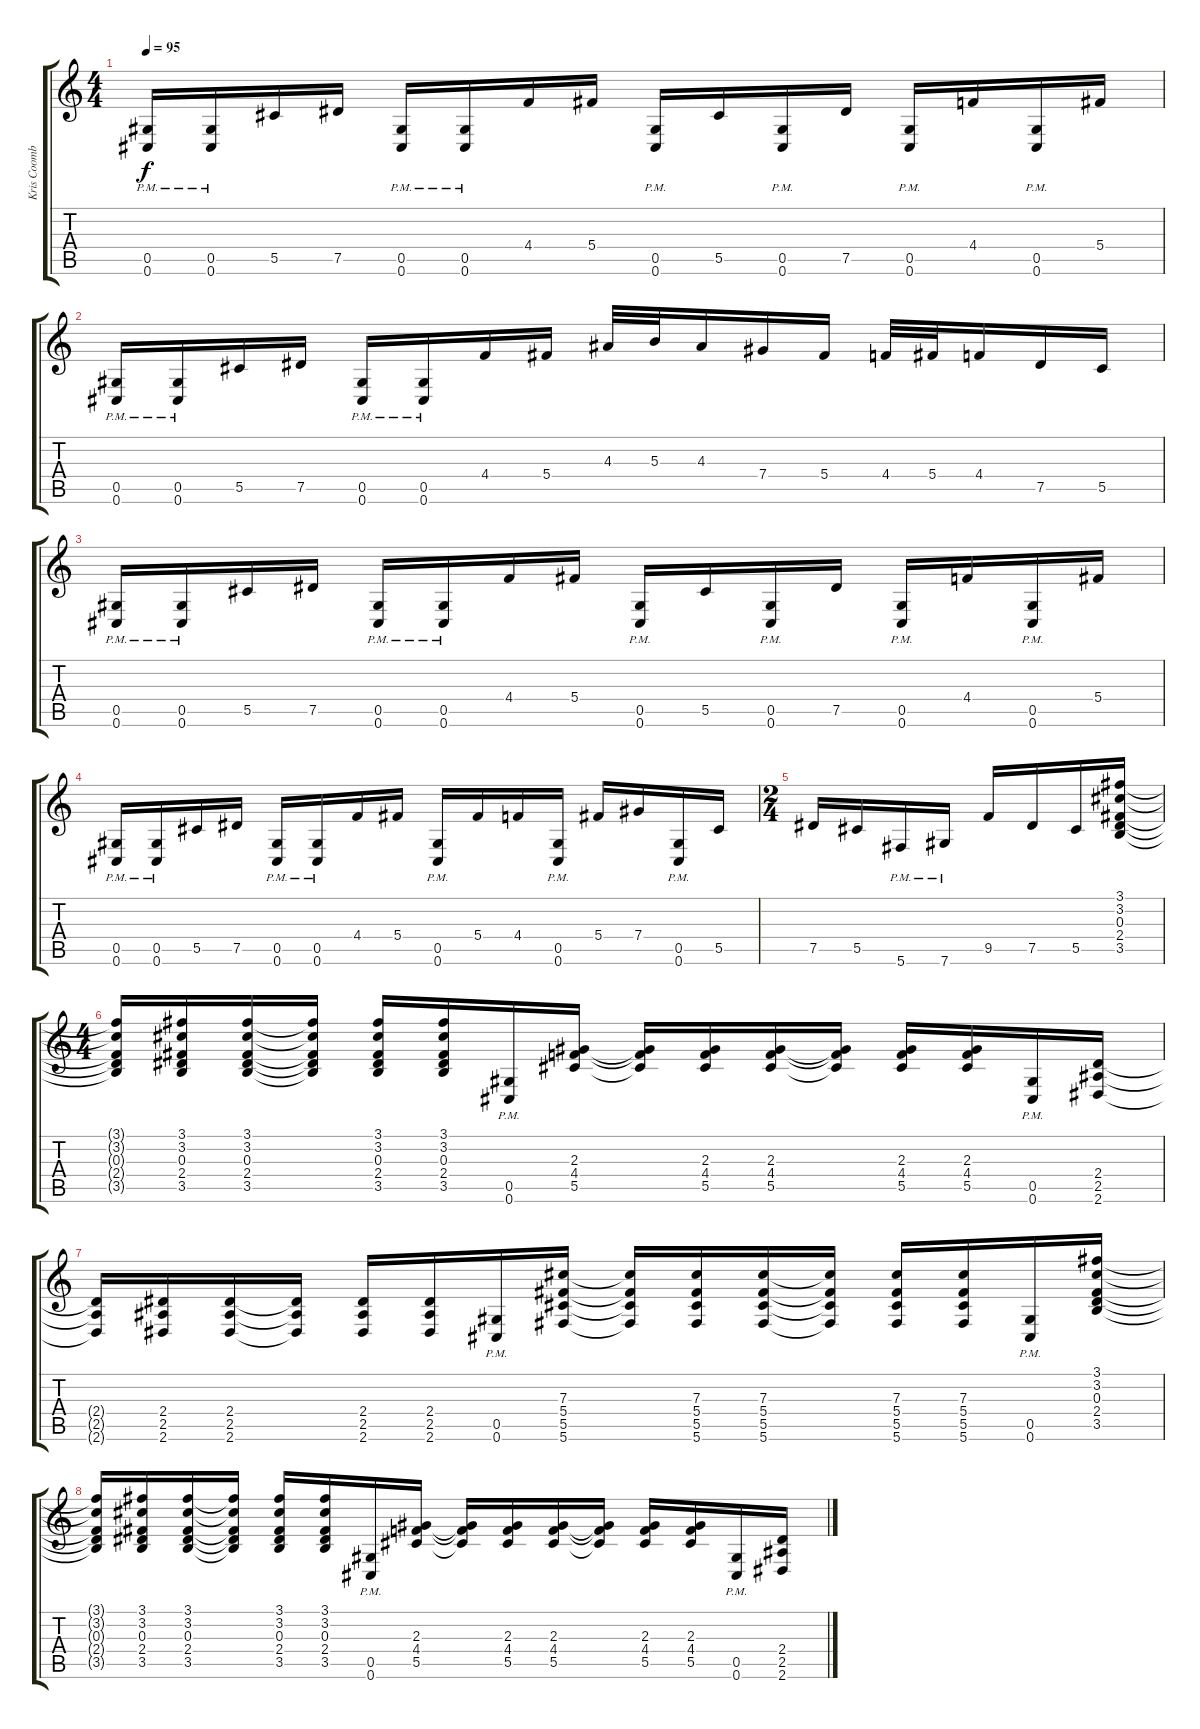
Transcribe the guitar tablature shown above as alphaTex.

\track ("Kris Coombs" "Kris Coomb") {instrument distortionguitar}
\staff {score tabs}
\tuning (Eb4 Bb3 Gb3 Db3 Ab2 Db2) {hide}
\ts (4 4)
\tempo 95
\clef g2
\ks c
(0.5{pm} 0.6{pm}).16{dy f} (0.5{pm} 0.6{pm}).16 5.5.16 7.5.16 (0.5{pm} 0.6{pm}).16 (0.5{pm} 0.6{pm}).16 4.4.16 5.4.16 (0.5{pm} 0.6{pm}).16 5.5.16 (0.5{pm} 0.6{pm}).16 7.5.16 (0.5{pm} 0.6{pm}).16 4.4.16 (0.5{pm} 0.6{pm}).16 5.4.16 |
(0.5{pm} 0.6{pm}).16 (0.5{pm} 0.6{pm}).16 5.5.16 7.5.16 (0.5{pm} 0.6{pm}).16 (0.5{pm} 0.6{pm}).16 4.4.16 5.4.16 4.3.32 5.3.32 4.3.16 7.4.16 5.4.16 4.4.32 5.4.32 4.4.16 7.5.16 5.5.16 |
(0.5{pm} 0.6{pm}).16 (0.5{pm} 0.6{pm}).16 5.5.16 7.5.16 (0.5{pm} 0.6{pm}).16 (0.5{pm} 0.6{pm}).16 4.4.16 5.4.16 (0.5{pm} 0.6{pm}).16 5.5.16 (0.5{pm} 0.6{pm}).16 7.5.16 (0.5{pm} 0.6{pm}).16 4.4.16 (0.5{pm} 0.6{pm}).16 5.4.16 |
(0.5{pm} 0.6{pm}).16 (0.5{pm} 0.6{pm}).16 5.5.16 7.5.16 (0.5{pm} 0.6{pm}).16 (0.5{pm} 0.6{pm}).16 4.4.16 5.4.16 (0.5{pm} 0.6{pm}).16 5.4.16 4.4.16 (0.5{pm} 0.6{pm}).16 5.4.16 7.4.16 (0.5{pm} 0.6{pm}).16 5.5.16 |
\ts (2 4)
7.5.16 5.5.16 5.6{pm}.16 7.6{pm}.16 9.5.16 7.5.16 5.5.16 (3.1 3.2 0.3 2.4 3.5).16 |
\ts (4 4)
(3.1{t} 3.2{t} 0.3{t} 2.4{t} 3.5{t}).16 (3.1 3.2 0.3 2.4 3.5).16 (3.1 3.2 0.3 2.4 3.5).16 (3.1{t} 3.2{t} 0.3{t} 2.4{t} 3.5{t}).16 (3.1 3.2 0.3 2.4 3.5).16 (3.1 3.2 0.3 2.4 3.5).16 (0.5{pm} 0.6{pm}).16 (2.3 4.4 5.5).16 (2.3{t} 4.4{t} 5.5{t}).16 (2.3 4.4 5.5).16 (2.3 4.4 5.5).16 (2.3{t} 4.4{t} 5.5{t}).16 (2.3 4.4 5.5).16 (2.3 4.4 5.5).16 (0.5{pm} 0.6{pm}).16 (2.4 2.5 2.6).16 |
(2.4{t} 2.5{t} 2.6{t}).16 (2.4 2.5 2.6).16 (2.4 2.5 2.6).16 (2.4{t} 2.5{t} 2.6{t}).16 (2.4 2.5 2.6).16 (2.4 2.5 2.6).16 (0.5{pm} 0.6{pm}).16 (7.3 5.4 5.5 5.6).16 (7.3{t} 5.4{t} 5.5{t} 5.6{t}).16 (7.3 5.4 5.5 5.6).16 (7.3 5.4 5.5 5.6).16 (7.3{t} 5.4{t} 5.5{t} 5.6{t}).16 (7.3 5.4 5.5 5.6).16 (7.3 5.4 5.5 5.6).16 (0.5{pm} 0.6{pm}).16 (3.1 3.2 0.3 2.4 3.5).16 |
(3.1{t} 3.2{t} 0.3{t} 2.4{t} 3.5{t}).16 (3.1 3.2 0.3 2.4 3.5).16 (3.1 3.2 0.3 2.4 3.5).16 (3.1{t} 3.2{t} 0.3{t} 2.4{t} 3.5{t}).16 (3.1 3.2 0.3 2.4 3.5).16 (3.1 3.2 0.3 2.4 3.5).16 (0.5{pm} 0.6{pm}).16 (2.3 4.4 5.5).16 (2.3{t} 4.4{t} 5.5{t}).16 (2.3 4.4 5.5).16 (2.3 4.4 5.5).16 (2.3{t} 4.4{t} 5.5{t}).16 (2.3 4.4 5.5).16 (2.3 4.4 5.5).16 (0.5{pm} 0.6{pm}).16 (2.4 2.5 2.6).16
